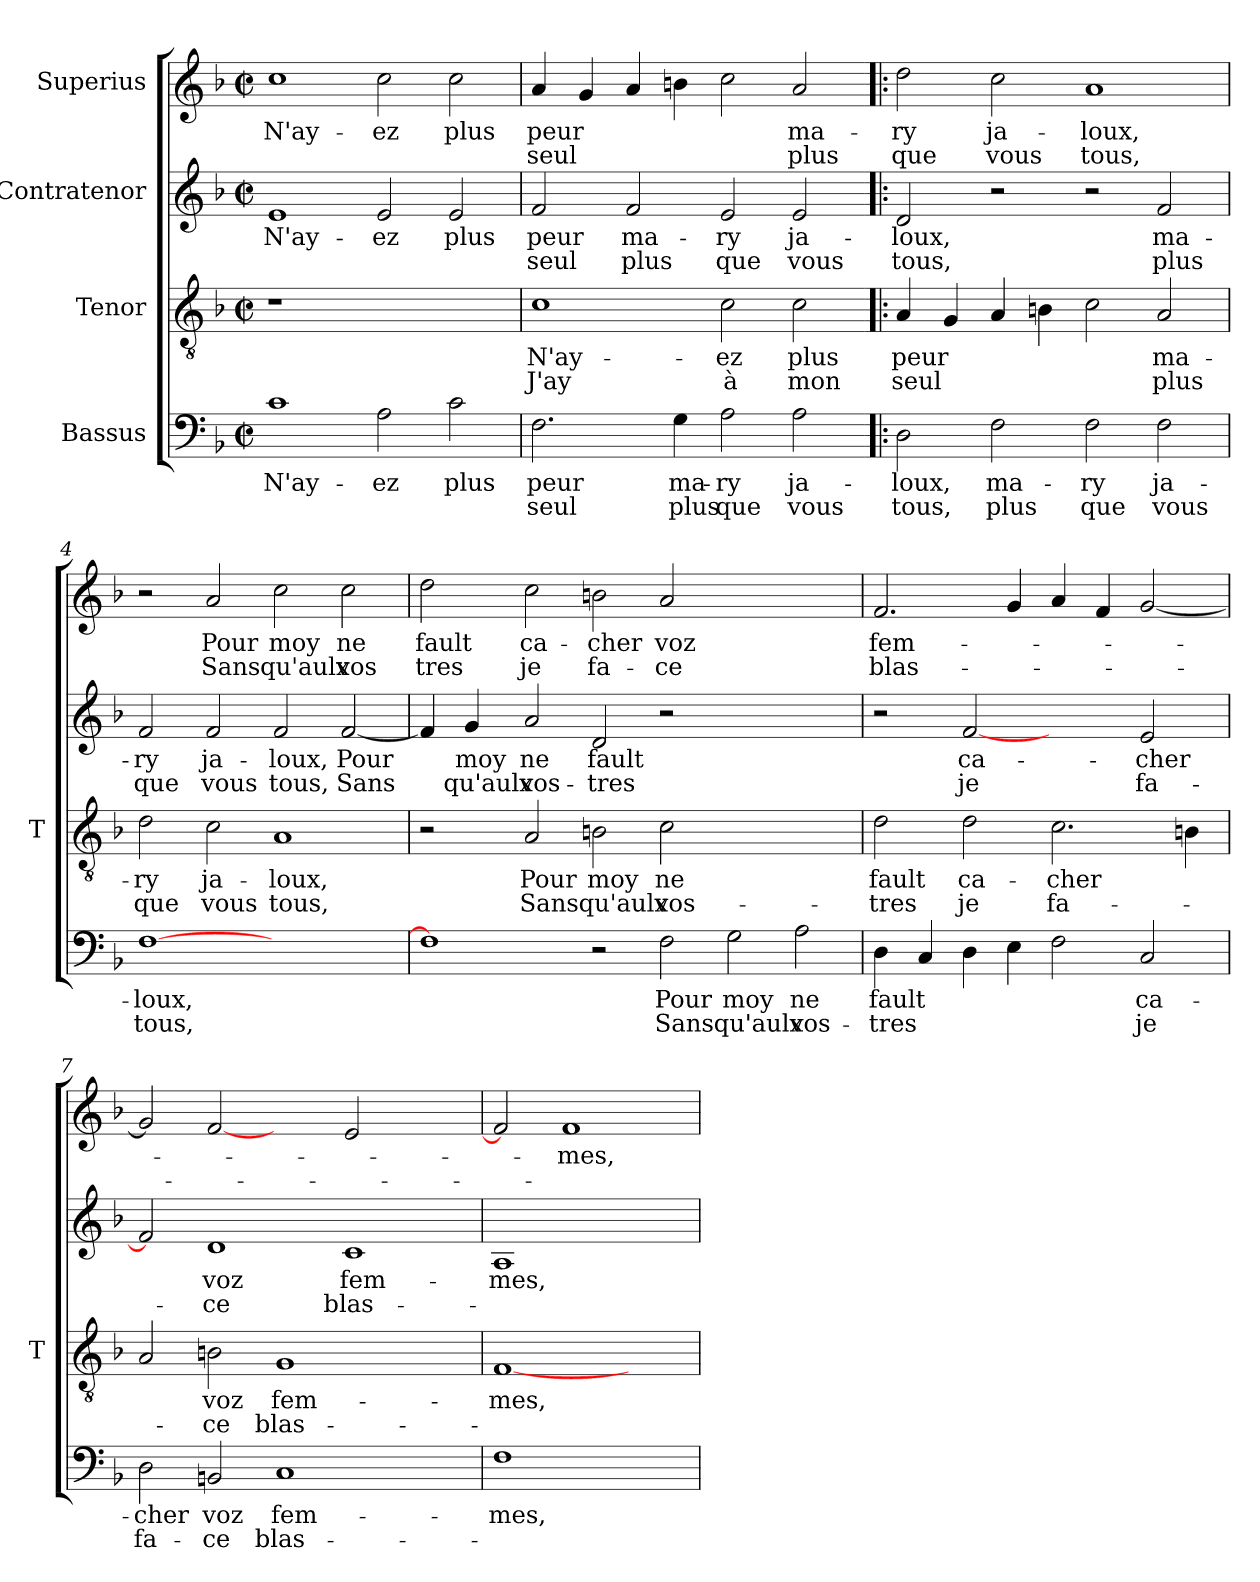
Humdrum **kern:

**kern	**text	**text	**kern	**text	**text	**kern	**text	**text	**kern	**text	**text
*part4	*part4	*part4	*part3	*part3	*part3	*part2	*part2	*part2	*part1	*part1	*part1
*staff4	*staff4	*staff4	*staff3	*staff3	*staff3	*staff2	*staff2	*staff2	*staff1	*staff1	*staff1
*I"Bassus	*	*	*I"Tenor	*	*	*I"Contratenor	*	*	*I"Superius	*	*
*	*	*	*I'T	*	*	*	*	*	*	*	*
*clefF4	*	*	*clefGv2	*	*	*clefG2	*	*	*clefG2	*	*
*k[b-]	*	*	*k[b-]	*	*	*k[b-]	*	*	*k[b-]	*	*
*F:	*	*	*F:	*	*	*F:	*	*	*F:	*	*
*M2/2	*	*	*M2/2	*	*	*M2/2	*	*	*M2/2	*	*
*met(c|)	*	*	*met(c|)	*	*	*met(c|)	*	*	*met(c|)	*	*
=1	=1	=1	=1	=1	=1	=1	=1	=1	=1	=1	=1
1c	N'ay-	.	1r	.	.	1e	N'ay-	.	1cc	N'ay-	.
2A	-ez	.	1ryy	.	.	2e	-ez	.	2cc	-ez	.
2c	-plus	.	.	.	.	2e	-plus	.	2cc	-plus	.
=2	=2	=2	=2	=2	=2	=2	=2	=2	=2	=2	=2
2.F	-peur	-seul	1c	N'ay-	-J'ay	2f	-peur	-seul	4a	-peur	-seul
.	.	.	.	.	.	.	.	.	4g	.	.
.	.	.	.	.	.	2f	ma-	-plus	4a	.	.
4G	ma-	-plus	.	.	.	.	.	.	4bn	.	.
2A	-ry	-que	2c	-ez	-à	2e	-ry	-que	2cc	.	.
2A	ja-	-vous	2c	-plus	-mon	2e	ja-	-vous	2a	ma-	-plus
=3!|:	=3!|:	=3!|:	=3!|:	=3!|:	=3!|:	=3!|:	=3!|:	=3!|:	=3!|:	=3!|:	=3!|:
2D	-loux,	-tous,	4A	-peur	-seul	2d	-loux,	-tous,	2dd	-ry	-que
.	.	.	4G	.	.	.	.	.	.	.	.
2F	ma-	-plus	4A	.	.	2r	.	.	2cc	ja-	-vous
.	.	.	4Bn	.	.	.	.	.	.	.	.
2F	-ry	-que	2c	.	.	2r	.	.	1a	-loux,	-tous,
2F	ja-	-vous	2A	ma-	-plus	2f	ma-	-plus	.	.	.
!!LO:LB:g=z
=4	=4	=4	=4	=4	=4	=4	=4	=4	=4	=4	=4
[1F	-loux,	-tous,	2d	-ry	-que	2f	-ry	-que	2r	.	.
.	.	.	2c	ja-	-vous	2f	ja-	-vous	2a	-Pour	-Sans
1ryy	.	.	1A	-loux,	-tous,	2f	-loux,	-tous,	2cc	-moy	-qu'aulx
.	.	.	.	.	.	[2f	-Pour	-Sans	2cc	-ne	-vos
=5	=5	=5	=5	=5	=5	=5	=5	=5	=5	=5	=5
1F]	.	.	2r	.	.	4f]	.	.	2dd	-fault	-tres
.	.	.	.	.	.	4g	-moy	-qu'aulx	.	.	.
.	.	.	2A	-Pour	-Sans	2a	-ne	vos-	2cc	ca-	-je
2r	.	.	2Bn	-moy	-qu'aulx	2d	-fault	-tres	2bn	-cher	fa-
2F	-Pour	-Sans	2c	-ne	vos-	2r	.	.	2a	-voz	-ce
2G	-moy	-qu'aulx	1ryy	.	.	1ryy	.	.	1ryy	.	.
2A	-ne	vos-	.	.	.	.	.	.	.	.	.
=6	=6	=6	=6	=6	=6	=6	=6	=6	=6	=6	=6
4D	-fault	-tres	2d	-fault	-tres	2r	.	.	2.f	fem-	blas-
4C	.	.	.	.	.	.	.	.	.	.	.
4D	.	.	2d	ca-	-je	[2f	ca-	-je	.	.	.
4E	.	.	.	.	.	.	.	.	4g	.	.
2F	.	.	2.c	-cher	fa-	2ryy	.	.	4a	.	.
.	.	.	.	.	.	.	.	.	4f	.	.
2C	ca-	-je	.	.	.	2e	-cher	fa-	[2g	.	.
.	.	.	4Bn	.	.	.	.	.	.	.	.
=7	=7	=7	=7	=7	=7	=7	=7	=7	=7	=7	=7
2D	-cher	fa-	2A	.	.	2f]	.	.	2g]	.	.
2BBn	-voz	-ce	2Bn	-voz	-ce	1d	-voz	-ce	[2f	.	.
1C	fem-	blas-	1G	fem-	blas-	.	.	.	2ryy	.	.
.	.	.	.	.	.	1c	fem-	blas-	2e	.	.
2ryy	.	.	2ryy	.	.	.	.	.	2ryy	.	.
=8	=8	=8	=8	=8	=8	=8	=8	=8	=8	=8	=8
1F	-mes,	.	[1F	-mes,	.	1A	-mes,	.	2f]	.	.
.	.	.	.	.	.	.	.	.	1f	-mes,	.
2ryy	.	.	2ryy	.	.	2ryy	.	.	.	.	.
=	=	=	=	=	=	=	=	=	=	=	=
*-	*-	*-	*-	*-	*-	*-	*-	*-	*-	*-	*-
